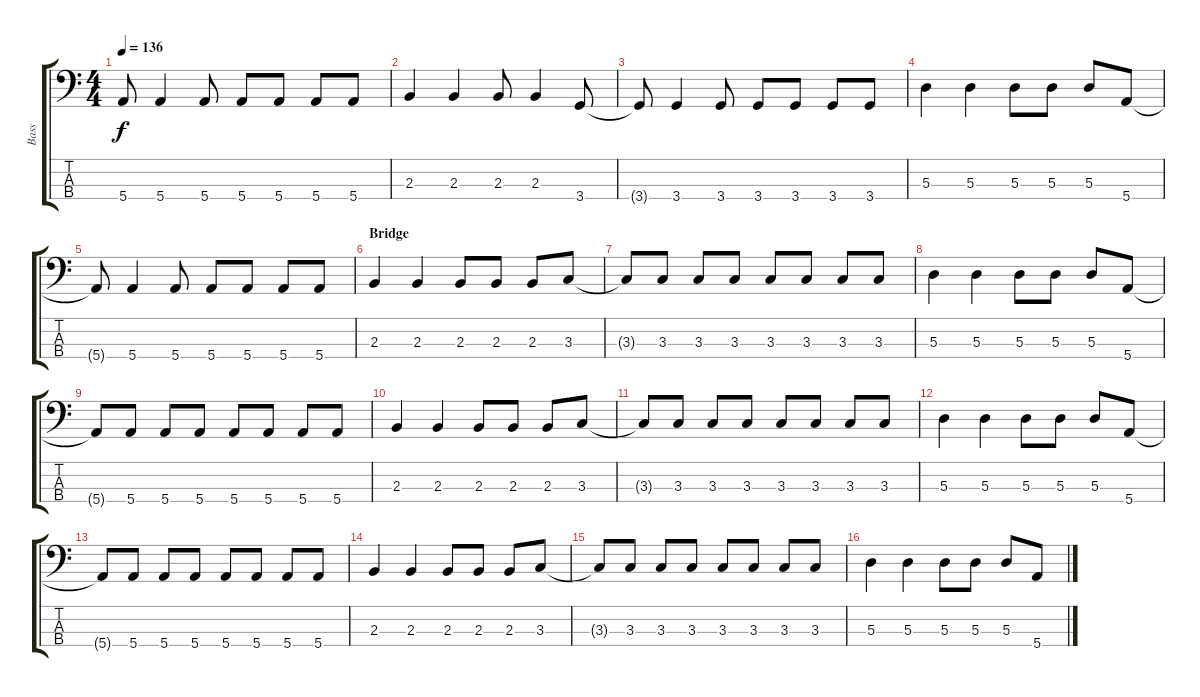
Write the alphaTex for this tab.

\track ("Bass" "Bass") {instrument electricbassfinger}
\staff {score tabs}
\tuning (G2 D2 A1 E1) {hide}
\ts (4 4)
\tempo 136
\clef f4
\ks c
5.4{t}.8{dy f} 5.4.4 5.4.8 5.4.8 5.4.8 5.4.8 5.4.8 |
2.3.4 2.3.4 2.3.8 2.3.4 3.4.8 |
3.4{t}.8 3.4.4 3.4.8 3.4.8 3.4.8 3.4.8 3.4.8 |
5.3.4 5.3.4 5.3.8 5.3.8 5.3.8 5.4.8 |
5.4{t}.8 5.4.4 5.4.8 5.4.8 5.4.8 5.4.8 5.4.8 |
\section ("" "Bridge")
2.3.4 2.3.4 2.3.8 2.3.8 2.3.8 3.3.8 |
3.3{t}.8 3.3.8 3.3.8 3.3.8 3.3.8 3.3.8 3.3.8 3.3.8 |
5.3.4 5.3.4 5.3.8 5.3.8 5.3.8 5.4.8 |
5.4{t}.8 5.4.8 5.4.8 5.4.8 5.4.8 5.4.8 5.4.8 5.4.8 |
2.3.4 2.3.4 2.3.8 2.3.8 2.3.8 3.3.8 |
3.3{t}.8 3.3.8 3.3.8 3.3.8 3.3.8 3.3.8 3.3.8 3.3.8 |
5.3.4 5.3.4 5.3.8 5.3.8 5.3.8 5.4.8 |
5.4{t}.8 5.4.8 5.4.8 5.4.8 5.4.8 5.4.8 5.4.8 5.4.8 |
2.3.4 2.3.4 2.3.8 2.3.8 2.3.8 3.3.8 |
3.3{t}.8 3.3.8 3.3.8 3.3.8 3.3.8 3.3.8 3.3.8 3.3.8 |
5.3.4 5.3.4 5.3.8 5.3.8 5.3.8 5.4.8
